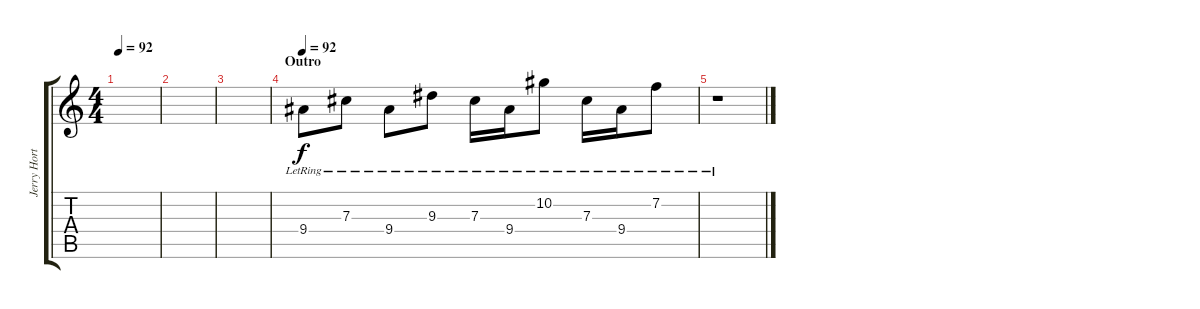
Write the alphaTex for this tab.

\track ("Jerry Horton - Clean Guitar" "Jerry Hort") {instrument electricguitarclean}
\staff {score tabs}
\tuning (Eb4 Bb3 Gb3 Db3 Ab2 Db2) {hide}
\ts (4 4)
\tempo 92
\clef g2
\ks c
|
|
|
\section ("" "Outro")
\tempo 92
9.4{lr}.8{volume 13 balance 8 instrument electricguitarclean} 7.3{lr}.8 9.4{lr}.8 9.3{lr}.8 7.3{lr}.16 9.4{lr}.16 10.2{lr}.8 7.3{lr}.16 9.4{lr}.16 7.2{lr}.8 |
r.1
